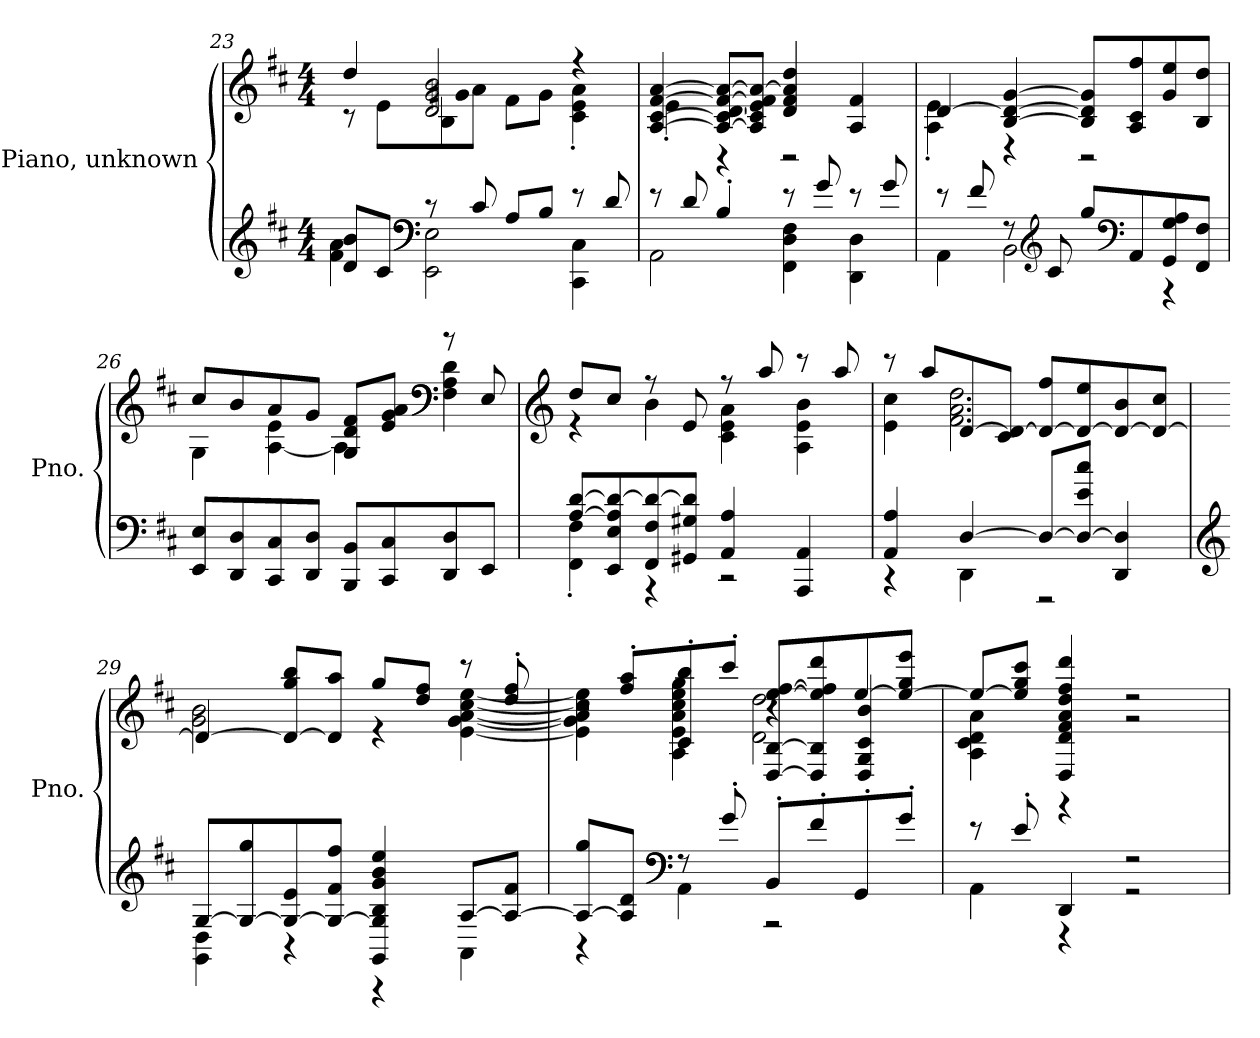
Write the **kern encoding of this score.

**kern	**kern
*part1	*part1
*staff2	*staff1
*I"Piano, unknown	*
*I'Pno.	*
*clefG2	*clefG2
*k[f#c#]	*k[f#c#]
*M4/4	*M4/4
=23	=23
*^	*^
8d/ 8b/L	4f#\ 4a\	4dd/	8r
8c#/J	.	.	8e\L
*clefF4	*	*	*
8r	2EE\ 2E\	2d/ 2g/ 2b/	8B\ 8g#X\
8c#/	.	.	8a\J
8A/L	.	.	8f#\L
8B/J	.	.	8g#\J
8r	4CC#\ 4C#\	4r	4c#\' 4e\' 4a\'
8d/	.	.	.
!!LO:LB:g=z	!!
=24	=24	=24	=24
8r	2AA\	[4A/ [4c#/ [4f#/ [4a/	4e'\
8d/	.	.	.
4B'/	.	8A/_ 8c#/_ 8d/ 8f#/_ 8a/_L	4r
.	.	8A/] 8c#/] 8e/ 8f#/] 8a/_J	.
8r	4FF#\ 4D\ 4F#\	4d/ 4f#/ 4a/] 4dd/	2r
8g/	.	.	.
8r	4DD\ 4D\	4A/ 4f#/	.
8g/	.	.	.
=25	=25	=25	=25
8r	4AA\	[4d/	4A\' 4e\'
8f#/	.	.	.
8r	2BB\	[4B/ 4d/_ [4g/	4r
*clefG2	*	*	*
8c#/	.	.	.
8gg/L	.	8B/] 8d/] 8g/]L	2r
*clefF4	*	*	*
8AA/	.	8A/ 8c#/ 8ff#/	.
8GG/ 8G/ 8A/	4r	8g/ 8ee/	.
8FF#/ 8F#/J	.	8B/ 8dd/J	.
*v	*v	*	*
=26	=26	=26
8EE/ 8E/L	8cc#/L	4G\
8DD/ 8D/	8b/	.
8CC#/ 8C#/	8a/	[4A\ 4e\
8DD/ 8D/J	8g/J	.
8BBB/ 8BB/L	8G/ 8d/ 8f#/L	4A\]
8CC#/ 8C#/	8e/ 8g/ 8a/J	.
*	*clefF4	*
8DD/ 8D/	8r	4F#\ 4A\ 4d\
8EE/J	8E/	.
!!LO:LB:g=z	!!
=27	=27	=27
*	*clefG2	*
*^	*	*
[8A/ [8d/L	4FF#\' 4F#\'	8dd/L	4r
8EE/ 8E/ 8A/] 8d/_	.	8cc#/J	.
8FF#/ 8F#/ 8d/_	4r	8r	4b\
8GG#X/ 8G#X/ 8d/]J	.	8e/	.
4AA/ 4A/	2r	8r	4c#\ 4e\ 4a\
.	.	8aa/	.
4AAA/ 4AA/	.	8r	4A\ 4e\ 4b\
.	.	8aa/	.
=28	=28	=28	=28
4AA/ 4A/	4r	8r	4e\ 4cc#\
.	.	8aa/L	.
[4D/	4DD\	[8d/	2.f#\ 2.a\ 2.dd\
.	.	8c#/ 8d/_J	.
8D/L_	2r	8d/_ 8ff#/L	.
8D/_ 8e/ 8cc#/J	.	8d/_ 8ee/	.
4DD/ 4D/]	.	8d/_ 8b/	.
.	.	8d/_ 8cc#/J	.
=29	=29	=29	=29
*clefG2	*	*	*
[8G/L	4GG\ 4D\	4d/_	2g\ 2b\
8G/_ 8gg/	.	.	.
8G/_ 8e/	4r	8d/_ 8gg/ 8bb/L	.
8G/_ 8f#/ 8ff#/J	.	8d/] 8aa/J	.
4GG/ 4G/] 4B/ 4g/ 4b/ 4ee/	4r	8gg/L	4r
.	.	8dd/ 8ff#/J	.
[8A/L	4AA\	8r	[4e\ [4g\ [4a\ [4cc#\ [4ee\
8A/_ 8f#/J	.	8dd/' 8ff#/'	.
!!LO:PB:g=z
=30	=30	=30	=30
*	*	*	*^
8A/_ 8gg/L	4r	8r	4e\] 4g\] 4a\] 4cc#\] 4ee\]	2r
8A/] 8d/J	.	8ff#/' 8aa/'L	.	.
*clefF4	*	*	*	*
8r	4AA\	8c#/' 8bb/'	4A\ 4e\ 4a\ 4cc#\ 4ee\ 4gg\	.
8g'/	.	8ccc#'/J	.	.
8BB'/L	2r	[8D/ [8B/ [8ee/ [8ff#/L	2d\ 2dd\	4r
8f#'/	.	8D/] 8B/] 8ee/] 8ff#/] 8ddd/	.	.
8GG'/	.	[8ee/	.	4D/ 4G/ 4c#/ 4b/
8g'/J	.	8ee/_ 8gg/ 8eee/J	.	.
*	*	*	*v	*v
=31	=31	=31	=31
8r	4AA\	8ee/L_	4A\ 4c#\ 4d\ 4a\
8e'/	.	8ee/] 8gg/ 8ccc#/J	.
4DD/	4r	4D/ 4d/ 4f#/ 4a/ 4dd/ 4ff#/ 4ddd/	4r
2r	2r	2r	2r
*v	*v	*	*
*	*v	*v
=	=
*-	*-
